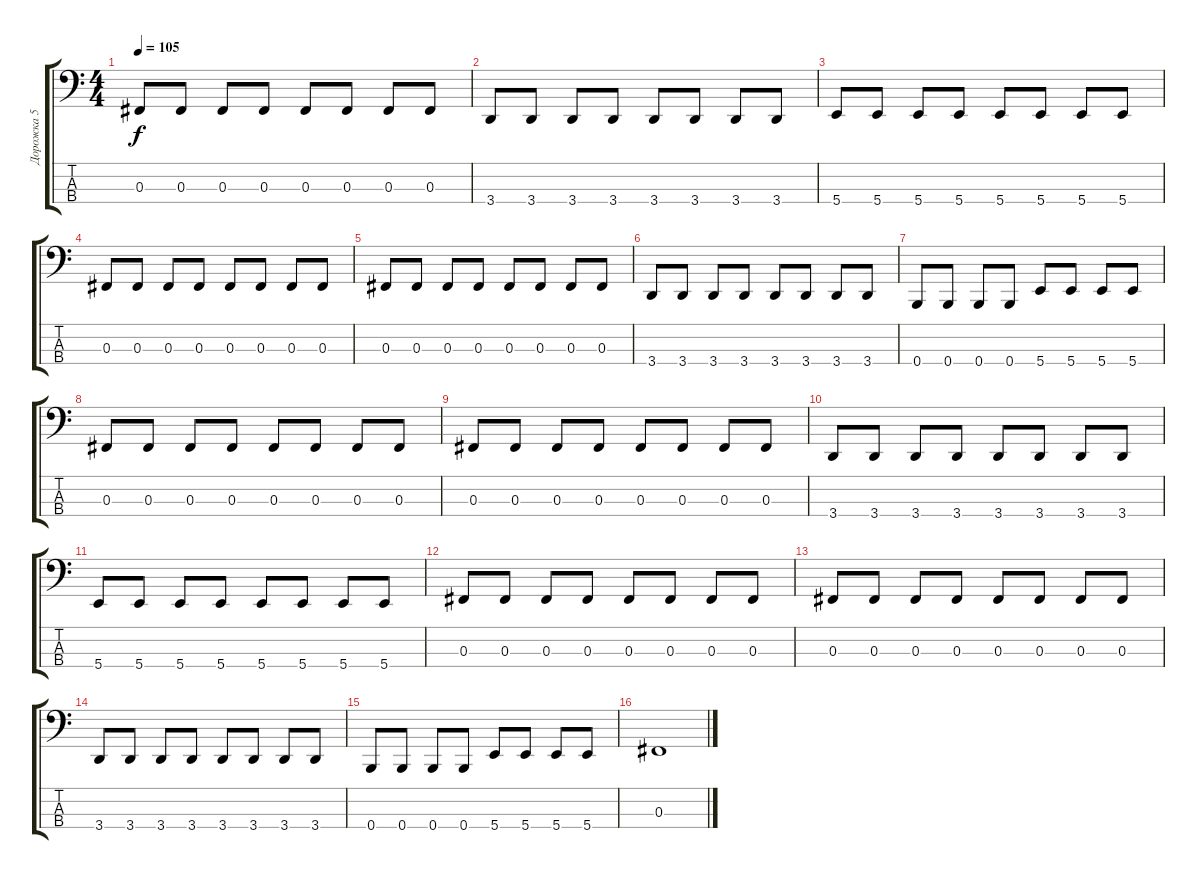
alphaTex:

\track ("Дорожка 5" "Дорожка 5") {instrument electricbasspick}
\staff {score tabs}
\tuning (E2 B1 Gb1 B0) {hide}
\ts (4 4)
\tempo 105
\clef f4
\ks c
0.3.8{dy f} 0.3.8 0.3.8 0.3.8 0.3.8 0.3.8 0.3.8 0.3.8 |
3.4.8 3.4.8 3.4.8 3.4.8 3.4.8 3.4.8 3.4.8 3.4.8 |
5.4.8 5.4.8 5.4.8 5.4.8 5.4.8 5.4.8 5.4.8 5.4.8 |
0.3.8 0.3.8 0.3.8 0.3.8 0.3.8 0.3.8 0.3.8 0.3.8 |
0.3.8 0.3.8 0.3.8 0.3.8 0.3.8 0.3.8 0.3.8 0.3.8 |
3.4.8 3.4.8 3.4.8 3.4.8 3.4.8 3.4.8 3.4.8 3.4.8 |
0.4.8 0.4.8 0.4.8 0.4.8 5.4.8 5.4.8 5.4.8 5.4.8 |
0.3.8 0.3.8 0.3.8 0.3.8 0.3.8 0.3.8 0.3.8 0.3.8 |
0.3.8 0.3.8 0.3.8 0.3.8 0.3.8 0.3.8 0.3.8 0.3.8 |
3.4.8 3.4.8 3.4.8 3.4.8 3.4.8 3.4.8 3.4.8 3.4.8 |
5.4.8 5.4.8 5.4.8 5.4.8 5.4.8 5.4.8 5.4.8 5.4.8 |
0.3.8 0.3.8 0.3.8 0.3.8 0.3.8 0.3.8 0.3.8 0.3.8 |
0.3.8 0.3.8 0.3.8 0.3.8 0.3.8 0.3.8 0.3.8 0.3.8 |
3.4.8 3.4.8 3.4.8 3.4.8 3.4.8 3.4.8 3.4.8 3.4.8 |
0.4.8 0.4.8 0.4.8 0.4.8 5.4.8 5.4.8 5.4.8 5.4.8 |
0.3.1
